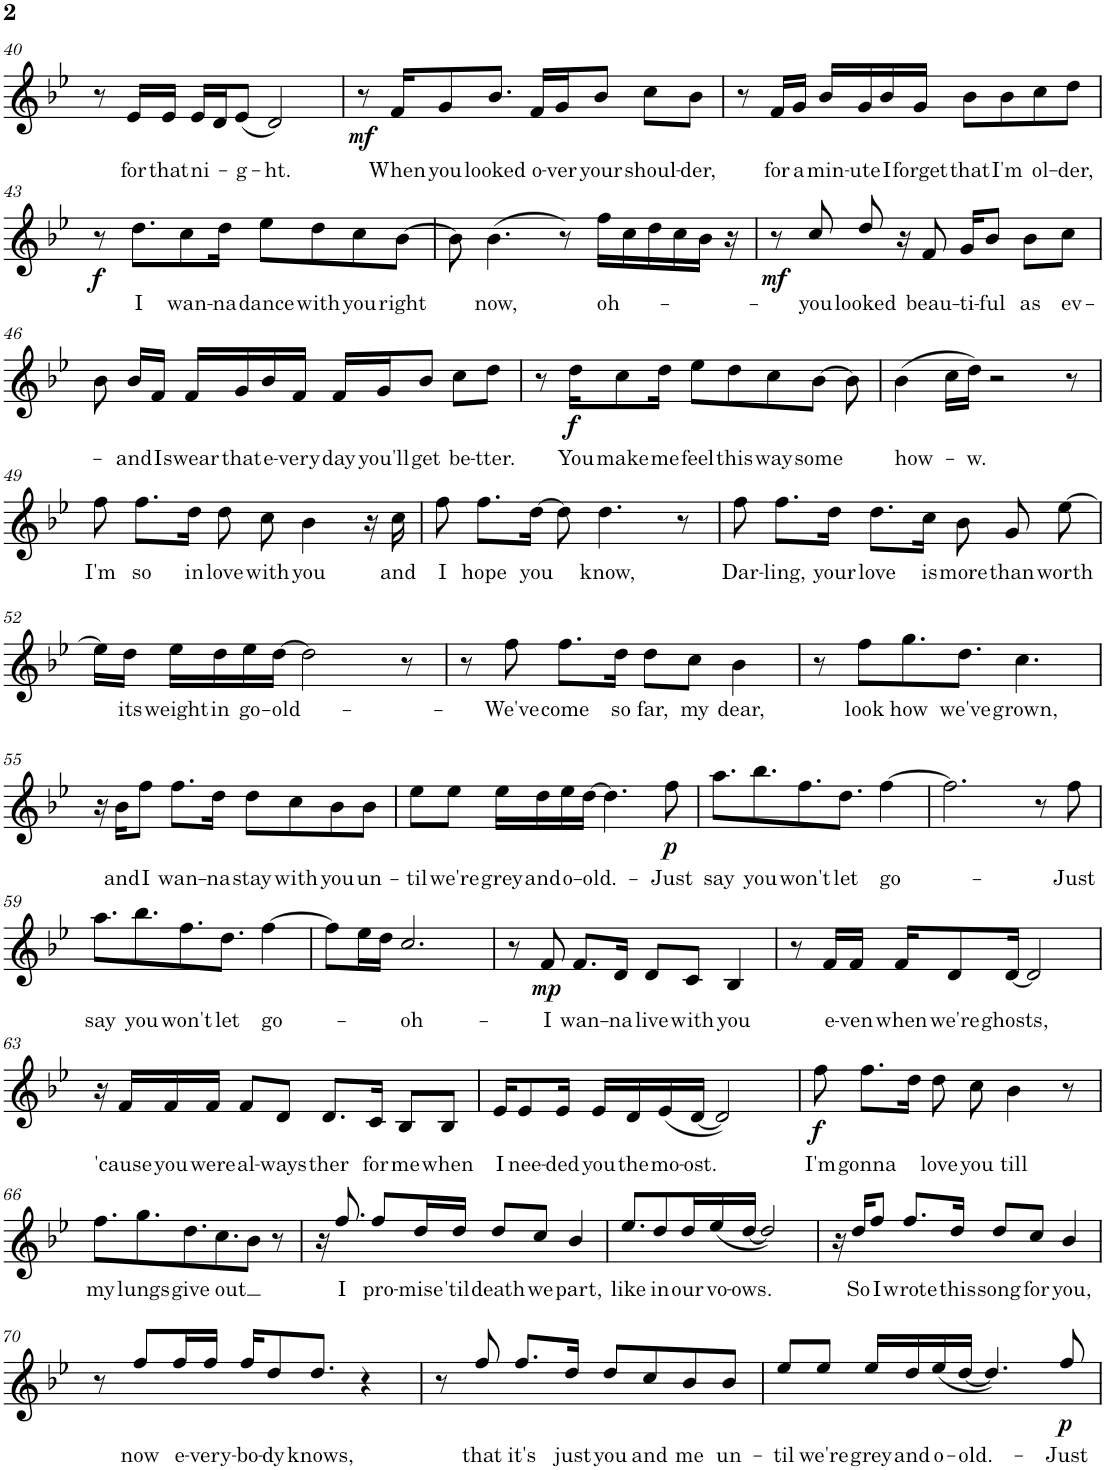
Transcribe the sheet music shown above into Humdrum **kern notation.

**kern	**text	**dynam
*part1	*part1	*part1
*staff1	*staff1	*staff1
*I"Piano	*	*
*I'Pno.	*	*
!!LO:PB:g=z
*clefG2	*	*
*k[b-e-]	*	*
*M4/4	*	*
=40	=40	=40
8r	.	.
!	!LO:LY:b	!
16e-/LL	for	.
!	!LO:LY:b	!
16e-/JJ	that	.
!	!LO:LY:b	!
16e-/LL	ni-	.
16d/J	.	.
!	!LO:LY:b	!
(<8e-/J	-g-	.
!	!LO:LY:b	!
2d/)	-ht.	.
=41	=41	=41
!	!	!LO:DY:b
8r	.	mf
!	!LO:LY:b	!
16f/KL	When	.
!	!LO:LY:b	!
8g/	you	.
!	!LO:LY:b	!
8.b-/J	looked	.
!	!LO:LY:b	!
16f/LL	o-	.
!	!LO:LY:b	!
16g/J	-ver	.
!	!LO:LY:b	!
8b-/J	your	.
!	!LO:LY:b	!
8cc\L	shoul-	.
!	!LO:LY:b	!
8b-\J	-der,	.
=42	=42	=42
8r	.	.
!	!LO:LY:b	!
16f/LL	for	.
!	!LO:LY:b	!
16g/JJ	a	.
!	!LO:LY:b	!
16b-/LL	min-	.
!	!LO:LY:b	!
16g/	-ute	.
!	!LO:LY:b	!
16b-/	I	.
!	!LO:LY:b	!
16g/JJ	forget	.
!	!LO:LY:b	!
8b-\L	that	.
!	!LO:LY:b	!
8b-\	I'm	.
!	!LO:LY:b	!
8cc\	ol-	.
!	!LO:LY:b	!
8dd\J	-der,	.
!!LO:LB:g=z
=43	=43	=43
!	!	!LO:DY:b
8r	.	f
!	!LO:LY:b	!
8.dd\L	I	.
!	!LO:LY:b	!
8cc\	wan-	.
!	!LO:LY:b	!
16dd\Jk	-na	.
!	!LO:LY:b	!
8ee-\L	dance	.
!	!LO:LY:b	!
8dd\	with	.
!	!LO:LY:b	!
8cc\	you	.
!	!LO:LY:b	!
[8b-\J	right	.
=44	=44	=44
8b-\]	.	.
!	!LO:LY:b	!
(>4.b-\	now,	.
8r)	.	.
!	!LO:LY:b	!
16ff\LL	oh-	.
16cc\	.	.
16dd\	.	.
16cc\	.	.
16b-\JJ	.	.
16r	.	.
=45	=45	=45
!	!	!LO:DY:b
8r	.	mf
!	!LO:LY:b	!
8cc/	you	.
!	!LO:LY:b	!
8dd/	looked	.
16r	.	.
!	!LO:LY:b	!
8f/	beau-	.
!	!LO:LY:b	!
16g/KL	-ti-	.
!	!LO:LY:b	!
8b-/J	-ful	.
!	!LO:LY:b	!
8b-\L	as	.
!	!LO:LY:b	!
8cc\J	ev-	.
!!LO:LB:g=z
=46	=46	=46
8b-\	.	.
!	!LO:LY:b	!
16b-/LL	and	.
!	!LO:LY:b	!
16f/JJ	I	.
!	!LO:LY:b	!
16f/LL	swear	.
!	!LO:LY:b	!
16g/	that	.
!	!LO:LY:b	!
16b-/	e-	.
!	!LO:LY:b	!
16f/JJ	-very	.
!	!LO:LY:b	!
16f/LL	day	.
!	!LO:LY:b	!
16g/J	you'll	.
!	!LO:LY:b	!
8b-/J	get	.
!	!LO:LY:b	!
8cc\L	be-	.
!	!LO:LY:b	!
8dd\J	-tter.	.
=47	=47	=47
8r	.	.
!	!LO:LY:b	!LO:DY:b
16dd\KL	You	f
!	!LO:LY:b	!
8cc\	make	.
!	!LO:LY:b	!
16dd\Jk	me	.
!	!LO:LY:b	!
8ee-\L	feel	.
!	!LO:LY:b	!
8dd\	this	.
!	!LO:LY:b	!
8cc\	way	.
!	!LO:LY:b	!
[8b-\J	some	.
8b-\]	.	.
=48	=48	=48
!	!LO:LY:b	!
(>4b-\	how-	.
16cc\LL	.	.
!	!LO:LY:b	!
16dd\JJ)	-w.	.
2r	.	.
8r	.	.
!!LO:LB:g=z
=49	=49	=49
!	!LO:LY:b	!
8ff\	I'm	.
!	!LO:LY:b	!
8.ff\L	so	.
!	!LO:LY:b	!
16dd\Jk	in	.
!	!LO:LY:b	!
8dd\	love	.
!	!LO:LY:b	!
8cc\	with	.
!	!LO:LY:b	!
4b-\	you	.
16r	.	.
!	!LO:LY:b	!
16cc\	and	.
=50	=50	=50
!	!LO:LY:b	!
8ff\	I	.
!	!LO:LY:b	!
8.ff\L	hope	.
!	!LO:LY:b	!
[16dd\Jk	you	.
8dd\]	.	.
!	!LO:LY:b	!
4.dd\	know,	.
8r	.	.
=51	=51	=51
!	!LO:LY:b	!
8ff\	Dar-	.
!	!LO:LY:b	!
8.ff\L	-ling,	.
!	!LO:LY:b	!
16dd\Jk	your	.
!	!LO:LY:b	!
8.dd\L	love	.
!	!LO:LY:b	!
16cc\Jk	is	.
!	!LO:LY:b	!
8b-\	more	.
!	!LO:LY:b	!
8g/	than	.
!	!LO:LY:b	!
[8ee-\	worth	.
!!LO:LB:g=z
=52	=52	=52
16ee-\LL]	.	.
!	!LO:LY:b	!
16dd\JJ	its	.
!	!LO:LY:b	!
16ee-\LL	weight	.
!	!LO:LY:b	!
16dd\	in	.
!	!LO:LY:b	!
16ee-\	go-	.
!	!LO:LY:b	!
[16dd\JJ	-old-	.
2dd\]	.	.
8r	.	.
=53	=53	=53
8r	.	.
!	!LO:LY:b	!
8ff\	-We've	.
!	!LO:LY:b	!
8.ff\L	come	.
!	!LO:LY:b	!
16dd\Jk	so	.
!	!LO:LY:b	!
8dd\L	far,	.
!	!LO:LY:b	!
8cc\J	my	.
!	!LO:LY:b	!
4b-\	dear,	.
=54	=54	=54
8r	.	.
!	!LO:LY:b	!
8ff\L	look	.
!	!LO:LY:b	!
8.gg\	how	.
!	!LO:LY:b	!
8.dd\J	we've	.
!	!LO:LY:b	!
4.cc\	grown,	.
!!LO:LB:g=z
=55	=55	=55
16r	.	.
!	!LO:LY:b	!
16b-\KL	and	.
!	!LO:LY:b	!
8ff\J	I	.
!	!LO:LY:b	!
8.ff\L	wan-	.
!	!LO:LY:b	!
16dd\Jk	-na	.
!	!LO:LY:b	!
8dd\L	stay	.
!	!LO:LY:b	!
8cc\	with	.
!	!LO:LY:b	!
8b-\	you	.
!	!LO:LY:b	!
8b-\J	un-	.
=56	=56	=56
!	!LO:LY:b	!
8ee-\L	-til	.
!	!LO:LY:b	!
8ee-\J	we're	.
!	!LO:LY:b	!
16ee-\LL	grey	.
!	!LO:LY:b	!
16dd\	and	.
!	!LO:LY:b	!
16ee-\	o-	.
!	!LO:LY:b	!
[16dd\JJ	-old.-	.
4.dd\]	.	.
!	!LO:LY:b	!LO:DY:b
8ff\	-Just	p
=57	=57	=57
!	!LO:LY:b	!
8.aa\L	say	.
!	!LO:LY:b	!
8.bb-\	you	.
!	!LO:LY:b	!
8.ff\	won't	.
!	!LO:LY:b	!
8.dd\J	let	.
!	!LO:LY:b	!
[4ff\	go-	.
=58	=58	=58
2.ff\]	.	.
8r	.	.
!	!LO:LY:b	!
8ff\	Just	.
!!LO:LB:g=z
=59	=59	=59
!	!LO:LY:b	!
8.aa\L	say	.
!	!LO:LY:b	!
8.bb-\	you	.
!	!LO:LY:b	!
8.ff\	won't	.
!	!LO:LY:b	!
8.dd\J	let	.
!	!LO:LY:b	!
[4ff\	go-	.
=60	=60	=60
8ff\L]	.	.
16ee-\L	.	.
16dd\JJ	.	.
!	!LO:LY:b	!
2.cc/	-oh-	.
=61	=61	=61
8r	.	.
!	!LO:LY:b	!LO:DY:b
8f/	I	mp
!	!LO:LY:b	!
8.f/L	wan-	.
!	!LO:LY:b	!
16d/Jk	-na	.
!	!LO:LY:b	!
8d/L	live	.
!	!LO:LY:b	!
8c/J	with	.
!	!LO:LY:b	!
4B-/	you	.
=62	=62	=62
8r	.	.
!	!LO:LY:b	!
16f/LL	e-	.
!	!LO:LY:b	!
16f/JJ	-ven	.
!	!LO:LY:b	!
16f/KL	when	.
!	!LO:LY:b	!
8d/	we're	.
!	!LO:LY:b	!
[16d/Jk	ghosts,	.
2d/]	.	.
!!LO:LB:g=z
=63	=63	=63
16r	.	.
!	!LO:LY:b	!
16f/LL	'cause	.
!	!LO:LY:b	!
16f/	you	.
!	!LO:LY:b	!
16f/JJ	were	.
!	!LO:LY:b	!
8f/L	al-	.
!	!LO:LY:b	!
8d/J	-ways	.
!	!LO:LY:b	!
8.d/L	ther	.
!	!LO:LY:b	!
16c/Jk	for	.
!	!LO:LY:b	!
8B-/L	me	.
!	!LO:LY:b	!
8B-/J	when	.
=64	=64	=64
!	!LO:LY:b	!
16e-/KL	I	.
!	!LO:LY:b	!
8e-/	nee-	.
!	!LO:LY:b	!
16e-/Jk	-ded	.
!	!LO:LY:b	!
16e-/LL	you	.
!	!LO:LY:b	!
16d/	the	.
!	!LO:LY:b	!
(<16e-/	mo-	.
!	!LO:LY:b	!
[16d/JJ	-ost.	.
2d/])	.	.
=65	=65	=65
!	!LO:LY:b	!LO:DY:b
8ff\	I'm	f
!	!LO:LY:b	!
8.ff\L	gonna	.
16dd\Jk	.	.
!	!LO:LY:b	!
8dd\	love	.
!	!LO:LY:b	!
8cc\	you	.
!	!LO:LY:b	!
4b-\	till	.
8r	.	.
!!LO:LB:g=z
=66	=66	=66
!	!LO:LY:b	!
8.ff\L	my	.
!	!LO:LY:b	!
8.gg\	lungs	.
!	!LO:LY:b	!
8.dd\	give	.
!	!LO:LY:b	!
8.cc\	out	.
8b-\J	.	.
8r	.	.
=67	=67	=67
16r	.	.
!	!LO:LY:b	!
8.ff/	I	.
!	!LO:LY:b	!
8ff/L	pro-	.
!	!LO:LY:b	!
16dd/L	-mise	.
!	!LO:LY:b	!
16dd/JJ	'til	.
!	!LO:LY:b	!
8dd/L	death	.
!	!LO:LY:b	!
8cc/J	we	.
!	!LO:LY:b	!
4b-/	part,	.
=68	=68	=68
!	!LO:LY:b	!
8.ee-/L	like	.
!	!LO:LY:b	!
8dd/	in	.
!	!LO:LY:b	!
16dd/L	our	.
!	!LO:LY:b	!
(<16ee-/	vo-	.
!	!LO:LY:b	!
[16dd/JJ	-ows.	.
2dd/])	.	.
=69	=69	=69
16r	.	.
!	!LO:LY:b	!
16dd/KL	So	.
!	!LO:LY:b	!
8ff/J	I	.
!	!LO:LY:b	!
8.ff/L	wrote	.
!	!LO:LY:b	!
16dd/Jk	this	.
!	!LO:LY:b	!
8dd/L	song	.
!	!LO:LY:b	!
8cc/J	for	.
!	!LO:LY:b	!
4b-/	you,	.
!!LO:LB:g=z
=70	=70	=70
8r	.	.
!	!LO:LY:b	!
8ff/L	now	.
!	!LO:LY:b	!
16ff/L	e-	.
!	!LO:LY:b	!
16ff/JJ	-very-	.
!	!LO:LY:b	!
16ff/KL	-bo-	.
!	!LO:LY:b	!
8dd/	-dy	.
!	!LO:LY:b	!
8.dd/J	knows,	.
4r	.	.
=71	=71	=71
8r	.	.
!	!LO:LY:b	!
8ff/	that	.
!	!LO:LY:b	!
8.ff/L	it's	.
!	!LO:LY:b	!
16dd/Jk	just	.
!	!LO:LY:b	!
8dd/L	you	.
!	!LO:LY:b	!
8cc/	and	.
!	!LO:LY:b	!
8b-/	me	.
!	!LO:LY:b	!
8b-/J	un-	.
=72	=72	=72
!	!LO:LY:b	!
8ee-/L	-til	.
!	!LO:LY:b	!
8ee-/J	we're	.
!	!LO:LY:b	!
16ee-/LL	grey	.
!	!LO:LY:b	!
16dd/	and	.
!	!LO:LY:b	!
(<16ee-/	o-	.
!	!LO:LY:b	!
[16dd/JJ	-old.-	.
4.dd/])	.	.
!	!LO:LY:b	!LO:DY:b
8ff/	-Just	p
=	=	=
*-	*-	*-
